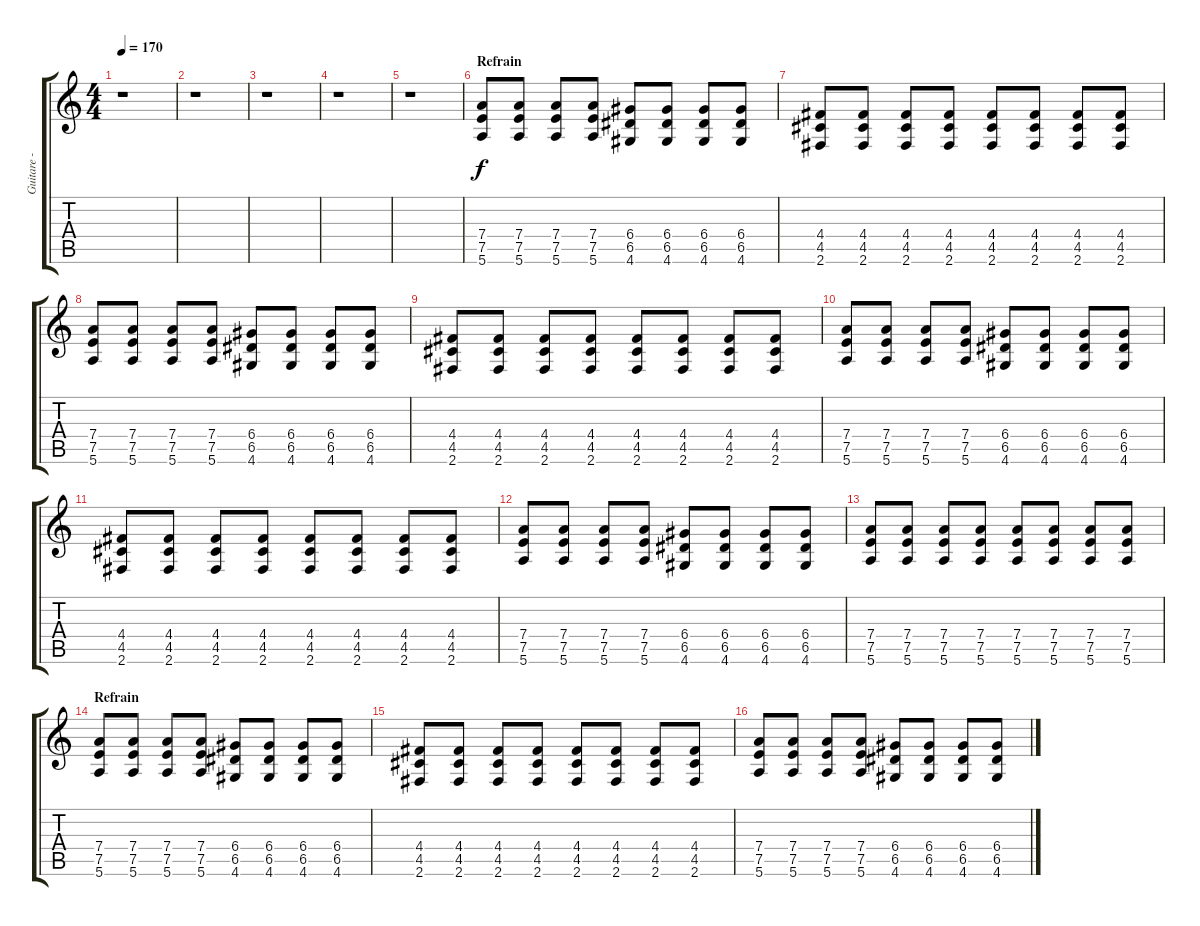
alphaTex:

\track ("Guitare - Yann" "Guitare - ") {instrument overdrivenguitar}
\staff {score tabs}
\tuning (E4 B3 G3 D3 A2 E2) {hide}
\ts (4 4)
\tempo 170
\clef g2
\ks c
r.1{dy f} |
r.1 |
r.1 |
r.1 |
r.1 |
\section ("" "Refrain")
(7.4 7.5 5.6).8 (7.4 7.5 5.6).8 (7.4 7.5 5.6).8 (7.4 7.5 5.6).8 (6.4 6.5 4.6).8 (6.4 6.5 4.6).8 (6.4 6.5 4.6).8 (6.4 6.5 4.6).8 |
(4.4 4.5 2.6).8 (4.4 4.5 2.6).8 (4.4 4.5 2.6).8 (4.4 4.5 2.6).8 (4.4 4.5 2.6).8 (4.4 4.5 2.6).8 (4.4 4.5 2.6).8 (4.4 4.5 2.6).8 |
(7.4 7.5 5.6).8 (7.4 7.5 5.6).8 (7.4 7.5 5.6).8 (7.4 7.5 5.6).8 (6.4 6.5 4.6).8 (6.4 6.5 4.6).8 (6.4 6.5 4.6).8 (6.4 6.5 4.6).8 |
(4.4 4.5 2.6).8 (4.4 4.5 2.6).8 (4.4 4.5 2.6).8 (4.4 4.5 2.6).8 (4.4 4.5 2.6).8 (4.4 4.5 2.6).8 (4.4 4.5 2.6).8 (4.4 4.5 2.6).8 |
(7.4 7.5 5.6).8 (7.4 7.5 5.6).8 (7.4 7.5 5.6).8 (7.4 7.5 5.6).8 (6.4 6.5 4.6).8 (6.4 6.5 4.6).8 (6.4 6.5 4.6).8 (6.4 6.5 4.6).8 |
(4.4 4.5 2.6).8 (4.4 4.5 2.6).8 (4.4 4.5 2.6).8 (4.4 4.5 2.6).8 (4.4 4.5 2.6).8 (4.4 4.5 2.6).8 (4.4 4.5 2.6).8 (4.4 4.5 2.6).8 |
(7.4 7.5 5.6).8 (7.4 7.5 5.6).8 (7.4 7.5 5.6).8 (7.4 7.5 5.6).8 (6.4 6.5 4.6).8 (6.4 6.5 4.6).8 (6.4 6.5 4.6).8 (6.4 6.5 4.6).8 |
(7.4 7.5 5.6).8 (7.4 7.5 5.6).8 (7.4 7.5 5.6).8 (7.4 7.5 5.6).8 (7.4 7.5 5.6).8 (7.4 7.5 5.6).8 (7.4 7.5 5.6).8 (7.4 7.5 5.6).8 |
\section ("" "Refrain")
(7.4 7.5 5.6).8 (7.4 7.5 5.6).8 (7.4 7.5 5.6).8 (7.4 7.5 5.6).8 (6.4 6.5 4.6).8 (6.4 6.5 4.6).8 (6.4 6.5 4.6).8 (6.4 6.5 4.6).8 |
(4.4 4.5 2.6).8 (4.4 4.5 2.6).8 (4.4 4.5 2.6).8 (4.4 4.5 2.6).8 (4.4 4.5 2.6).8 (4.4 4.5 2.6).8 (4.4 4.5 2.6).8 (4.4 4.5 2.6).8 |
(7.4 7.5 5.6).8 (7.4 7.5 5.6).8 (7.4 7.5 5.6).8 (7.4 7.5 5.6).8 (6.4 6.5 4.6).8 (6.4 6.5 4.6).8 (6.4 6.5 4.6).8 (6.4 6.5 4.6).8
